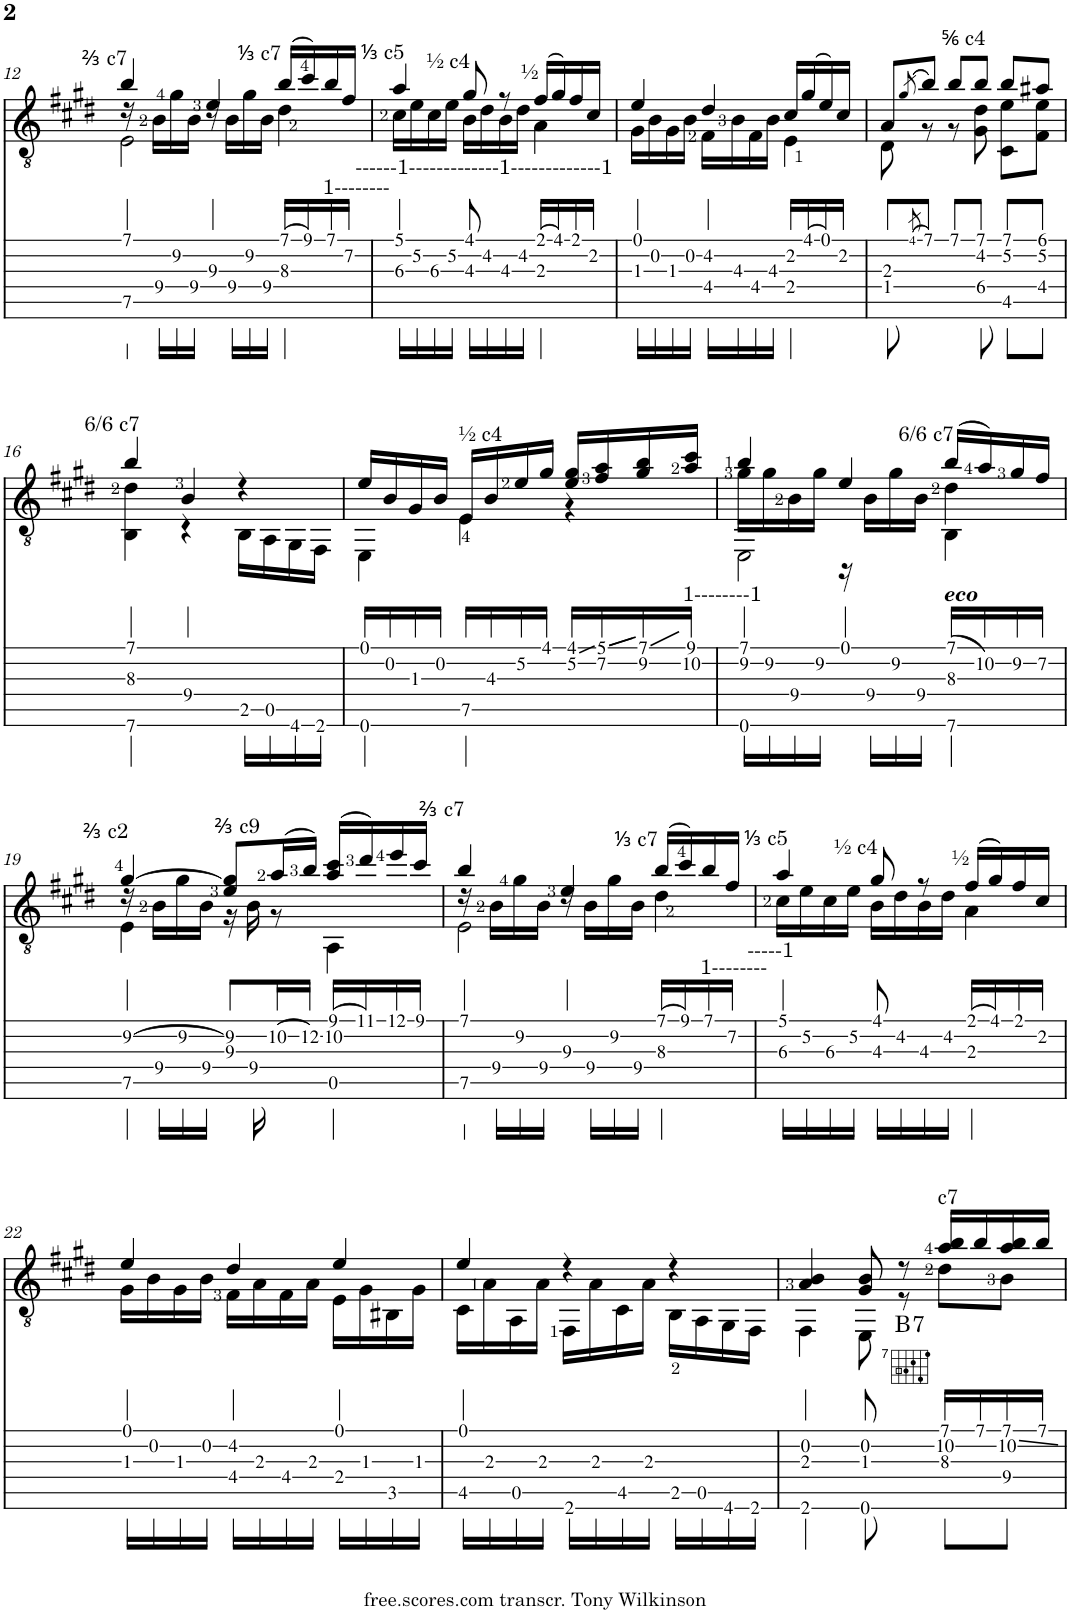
**kern	**harte	**kern
*part2	*part2	*part1
*staff2	*	*staff1
*I"Chitarra classica (Intavolatura)	*	*I"Classical Guitar
!!LO:PB:g=z
*	*	*clefGv2
*k[f#c#g#d#]	*	*k[f#c#g#d#]
*M3/4	*	*M3/4
=12	=12	=12
*^	*	*^
*	*^	*	*	*^
!	!	!	!	!LO:TX:a:t=⅔ c7	!	!
4b/	16r	2E\	.	4b/	16r	2E\
.	16B\LL	.	.	.	16B\LL	.
.	16g#\	.	.	.	16g#\	.
.	16B\JJ	.	.	.	16B\JJ	.
4e/	16r	.	.	4e/	16r	.
.	16B\LL	.	.	.	16B\LL	.
.	16g#\	.	.	.	16g#\	.
.	16B\JJ	.	.	.	16B\JJ	.
!	!	!	!	!LO:TX:a:t=⅓ c7	!	!
(16b/LL	4d#\	4ryy	.	(16b/LL	4d#\	4ryy
16cc#/)	.	.	.	16cc#/)	.	.
!LO:TX:a:t=1--------	!	!	!	!	!	!
16b/	.	.	.	16b/	.	.
16f#/JJ	.	.	.	16f#/JJ	.	.
*	*v	*v	*	*	*	*
*	*	*	*	*v	*v
=13	=13	=13	=13	=13
!	!	!	!LO:TX:a:t=⅓ c5	!
!LO:TX:a:t=------1-------------1-------------1	!	!	!	!
4a/	16c#\LL	.	4a/	16c#\LL
.	16e\	.	.	16e\
.	16c#\	.	.	16c#\
.	16e\JJ	.	.	16e\JJ
!	!	!	!LO:TX:a:t=½ c4	!
8g#/	16B\LL	.	8g#/	16B\LL
.	16d#\	.	.	16d#\
8r	16B\	.	8r	16B\
.	16d#\JJ	.	.	16d#\JJ
!	!	!	!LO:TX:a:t=½	!
(16f#/LL	4A\	.	(16f#/LL	4A\
16g#/)	.	.	16g#/)	.
16f#/	.	.	16f#/	.
16c#/JJ	.	.	16c#/JJ	.
=14	=14	=14	=14	=14
4e/	16G#\LL	.	4e/	16G#\LL
.	16B\	.	.	16B\
.	16G#\	.	.	16G#\
.	16B\JJ	.	.	16B\JJ
4d#/	16F#\LL	.	4d#/	16F#\LL
.	16B\	.	.	16B\
.	16F#\	.	.	16F#\
.	16B\JJ	.	.	16B\JJ
16c#/LL	4E\	.	16c#/LL	4E\
(16g#/	.	.	(16g#/	.
16e/)	.	.	16e/)	.
16c#/JJ	.	.	16c#/JJ	.
=15	=15	=15	=15	=15
8A/L	8D#\	.	8A/L	8D#\
(8qg#/	.	.	(8qg#/	.
8b/J)	8r	.	8b/J)	8r
8b/L	8r	.	8b/L	8r
!	!	!	!LO:TX:a:t=⅚ c4	!
8b/J	8G#\ 8d#\	.	8b/J	8G#\ 8d#\
8b/L	8C#\ 8e\L	.	8b/L	8C#\ 8e\L
8a#X/J	8F#\ 8e\J	.	8a#X/J	8F#\ 8e\J
!!LO:LB:g=z	!!
=16	=16	=16	=16	=16
!	!	!	!LO:TX:a:t=6/6 c7	!
4b/	4BB\ 4d#\	.	4b/	4BB\ 4d#\
4B/	4r	.	4B/	4r
4r	16BB\LL	.	4r	16BB\LL
.	16AA\	.	.	16AA\
.	16GG#\	.	.	16GG#\
.	16FF#\JJ	.	.	16FF#\JJ
=17	=17	=17	=17	=17
16e/LL	4EE\	.	16e/LL	4EE\
16B/	.	.	16B/	.
16G#/	.	.	16G#/	.
16B/JJ	.	.	16B/JJ	.
!	!	!	!LO:TX:a:t=½ c4	!
16E/LL	4E\	.	16E/LL	4E\
16B/	.	.	16B/	.
16e/	.	.	16e/	.
16g#/JJ	.	.	16g#/JJ	.
16e/ 16g#/LL	4r	.	16e/ 16g#/LL	4r
16f#/ 16a/	.	.	16f#/ 16a/	.
16g#/ 16b/	.	.	16g#/ 16b/	.
!LO:TX:a:t=1--------1	!	!	!	!
16a/ 16cc#/JJ	.	.	16a/ 16cc#/JJ	.
=18	=18	=18	=18	=18
*	*^	*	*	*^
4b/	2EE\	16g#\LL	.	4b/	2EE\	16g#\LL
.	.	16g#\	.	.	.	16g#\
.	.	16B\	.	.	.	16B\
.	.	16g#\JJ	.	.	.	16g#\JJ
4e/	.	16r	.	4e/	.	16r
.	.	16B\LL	.	.	.	16B\LL
.	.	16g#\	.	.	.	16g#\
.	.	16B\JJ	.	.	.	16B\JJ
!	!	!	!	!LO:TX:a:t=6/6 c7	!	!
!LO:TX:a:Bi:t=eco	!	!	!	!	!	!
(16b/LL	4BB\	4d#\	.	(16b/LL	4BB\	4d#\
16a/)	.	.	.	16a/)	.	.
16g#/	.	.	.	16g#/	.	.
16f#/JJ	.	.	.	16f#/JJ	.	.
!!LO:LB:g=z	!!	!!
=19	=19	=19	=19	=19	=19	=19
!	!	!	!	!LO:TX:a:t=⅔ c2	!	!
[4g#/	16r	4E\	.	[4g#/	16r	4E\
.	16B\LL	.	.	.	16B\LL	.
.	16g#\	.	.	.	16g#\	.
.	16B\JJ	.	.	.	16B\JJ	.
8e/ 8g#/]L	16r	2ryy	.	8e/ 8g#/]L	16r	2ryy
!	!	!	!	!	!LO:TX:a:t=⅔ c9	!
.	16B\	.	.	.	16B\	.
(16a/L	8r	.	.	(16a/L	8r	.
16b/JJ)	.	.	.	16b/JJ)	.	.
(16a/ 16cc#/LL	4AA\	.	.	(16a/ 16cc#/LL	4AA\	.
16dd#/)	.	.	.	16dd#/)	.	.
16ee/	.	.	.	16ee/	.	.
16cc#/JJ	.	.	.	16cc#/JJ	.	.
=20	=20	=20	=20	=20	=20	=20
!	!	!	!	!LO:TX:a:t=⅔ c7	!	!
4b/	16r	2E\	.	4b/	16r	2E\
.	16B\LL	.	.	.	16B\LL	.
.	16g#\	.	.	.	16g#\	.
.	16B\JJ	.	.	.	16B\JJ	.
4e/	16r	.	.	4e/	16r	.
.	16B\LL	.	.	.	16B\LL	.
.	16g#\	.	.	.	16g#\	.
.	16B\JJ	.	.	.	16B\JJ	.
!	!	!	!	!LO:TX:a:t=⅓ c7	!	!
(16b/LL	4d#\	4ryy	.	(16b/LL	4d#\	4ryy
16cc#/)	.	.	.	16cc#/)	.	.
!LO:TX:a:t=1--------	!	!	!	!	!	!
16b/	.	.	.	16b/	.	.
16f#/JJ	.	.	.	16f#/JJ	.	.
*	*v	*v	*	*	*	*
*	*	*	*	*v	*v
=21	=21	=21	=21	=21
!	!	!	!LO:TX:a:t=⅓ c5	!
!LO:TX:a:t=-----1	!	!	!	!
4a/	16c#\LL	.	4a/	16c#\LL
.	16e\	.	.	16e\
.	16c#\	.	.	16c#\
.	16e\JJ	.	.	16e\JJ
!	!	!	!LO:TX:a:t=½ c4	!
8g#/	16B\LL	.	8g#/	16B\LL
.	16d#\	.	.	16d#\
8r	16B\	.	8r	16B\
.	16d#\JJ	.	.	16d#\JJ
!	!	!	!LO:TX:a:t=½	!
(16f#/LL	4A\	.	(16f#/LL	4A\
16g#/)	.	.	16g#/)	.
16f#/	.	.	16f#/	.
16c#/JJ	.	.	16c#/JJ	.
!!LO:LB:g=z	!!
=22	=22	=22	=22	=22
4e/	16G#\LL	.	4e/	16G#\LL
.	16B\	.	.	16B\
.	16G#\	.	.	16G#\
.	16B\JJ	.	.	16B\JJ
4d#/	16F#\LL	.	4d#/	16F#\LL
.	16A\	.	.	16A\
.	16F#\	.	.	16F#\
.	16A\JJ	.	.	16A\JJ
4e/	16E\LL	.	4e/	16E\LL
.	16G#\	.	.	16G#\
.	16BB#X\	.	.	16BB#X\
.	16G#\JJ	.	.	16G#\JJ
=23	=23	=23	=23	=23
4e/	16C#\LL	.	4e/	16C#\LL
.	16A\	.	.	16A\
.	16AA\	.	.	16AA\
.	16A\JJ	.	.	16A\JJ
4r	16FF#\LL	.	4r	16FF#\LL
.	16A\	.	.	16A\
.	16C#\	.	.	16C#\
.	16A\JJ	.	.	16A\JJ
4r	16BB\LL	.	4r	16BB\LL
.	16AA\	.	.	16AA\
.	16GG#\	.	.	16GG#\
.	16FF#\JJ	.	.	16FF#\JJ
=24	=24	=24	=24	=24
4A/ 4B/	4FF#\	.	4A/ 4B/	4FF#\
8G#/ 8B/	8EE\	.	8G#/ 8B/	8EE\
8r	8r	.	8r	8r
!	!	!LO:H:kt=7	!LO:TX:a:t=c7	!
16a/ 16b/LL	8d#\L	B:7	16a/ 16b/LL	8d#\L
16b/	.	.	16b/	.
16a/ 16b/	8B\J	.	16a/ 16b/	8B\J
16b/JJ	.	.	16b/JJ	.
*v	*v	*	*	*
*	*	*v	*v
=	=	=
*-	*-	*-
